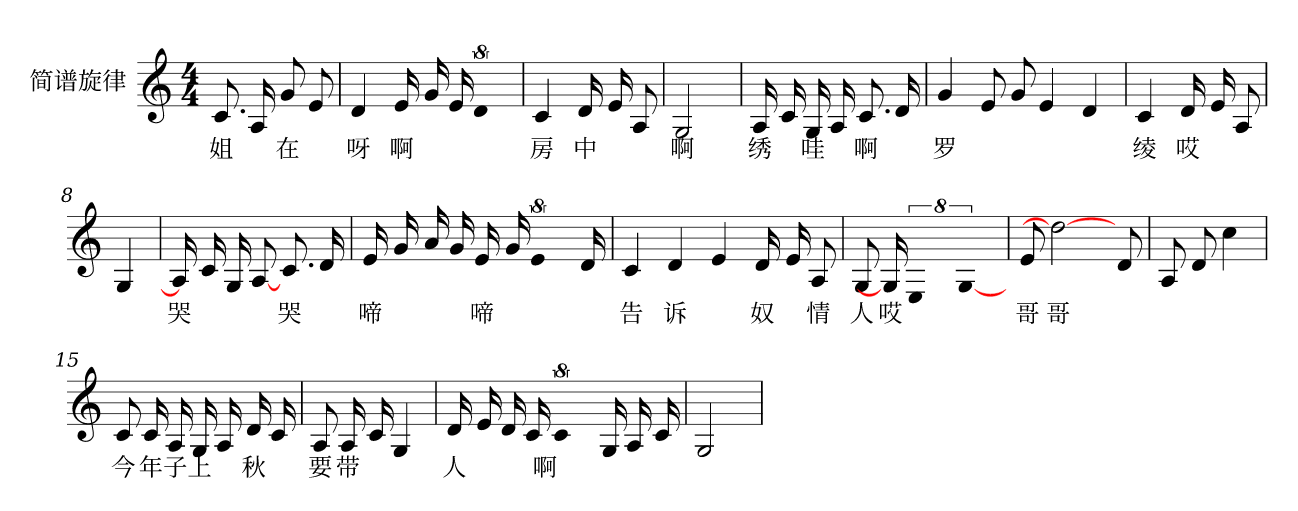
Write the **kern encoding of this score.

**kern	**text
*part1	*part1
*staff1	*staff1
*I"简谱旋律	*
*k[]	*
*M4/4	*
=1	=1
8.c	姐
16A	.
8g	在
8e	.
=2	=2
4d	呀
16e	啊
16g	.
16e	.
!LO:N:vis=4	!
16%5d	.
=3	=3
4c	房
16d	中
16e	.
8A	.
=4	=4
2G	啊
=5	=5
16A	绣
16c	.
16G	哇
16A	.
8.c	啊
16d	.
=6	=6
4g	罗
8e	.
8g	.
4e	.
4d	.
=7	=7
4c	绫
16d	哎
16e	.
8A	.
=8	=8
4G	.
=9	=9
16A]	哭
16c	.
16G	.
[8A	.
8.c	哭
16d	.
=10	=10
16e	啼
16g	.
16a	.
16g	.
16e	啼
16g	.
!LO:N:vis=4	!
16%5e	.
16d	.
=11	=11
4c	告
4d	诉
4e	.
16d	奴
16e	.
8A	情
=12	=12
8G	人
16G]	哎
!LO:N:vis=4	!
16%5E	.
!LO:N:vis=4	!
[16%5G	.
=13	=13
8e	哥
2dd_	哥
8d	.
=14	=14
8A	.
8d	.
4cc	.
=15	=15
8c	今
16c	年
16A	子
16G	上
16A	.
16d	秋
16c	.
=16	=16
8A	要
16A	带
16c	.
4G	.
=17	=17
16d	人
16e	.
16d	.
16c	.
!LO:N:vis=4	!
16%5c	啊
16G	.
16A	.
16c	.
=18	=18
2G	.
=	=
*-	*-
